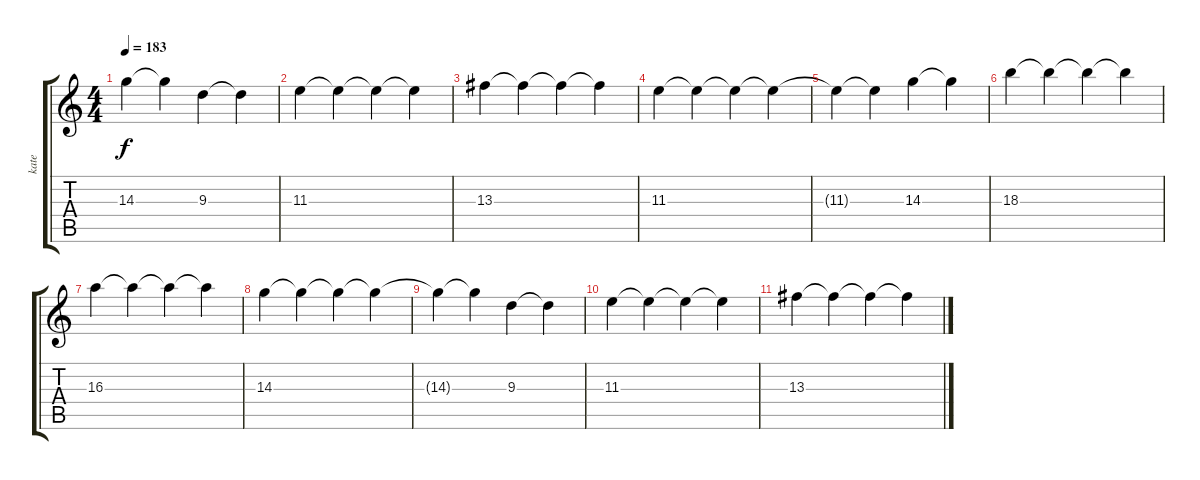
\track ("kate" "kate") {instrument stringensemble1}
\staff {score tabs}
\tuning (D5 A4 F4 C4 G3 C3) {hide}
\ts (4 4)
\tempo 183
\clef g2
\ks c
14.3{t}.4{dy f} 14.3{t}.4 9.3.4 9.3{t}.4 |
11.3.4 11.3{t}.4 11.3{t}.4 11.3{t}.4 |
13.3.4 13.3{t}.4 13.3{t}.4 13.3{t}.4 |
11.3.4 11.3{t}.4 11.3{t}.4 11.3{t}.4 |
11.3{t}.4 11.3{t}.4 14.3.4 14.3{t}.4 |
18.3.4 18.3{t}.4 18.3{t}.4 18.3{t}.4 |
16.3.4 16.3{t}.4 16.3{t}.4 16.3{t}.4 |
14.3.4 14.3{t}.4 14.3{t}.4 14.3{t}.4 |
14.3{t}.4 14.3{t}.4 9.3.4 9.3{t}.4 |
11.3.4 11.3{t}.4 11.3{t}.4 11.3{t}.4 |
13.3.4 13.3{t}.4 13.3{t}.4 13.3{t}.4
